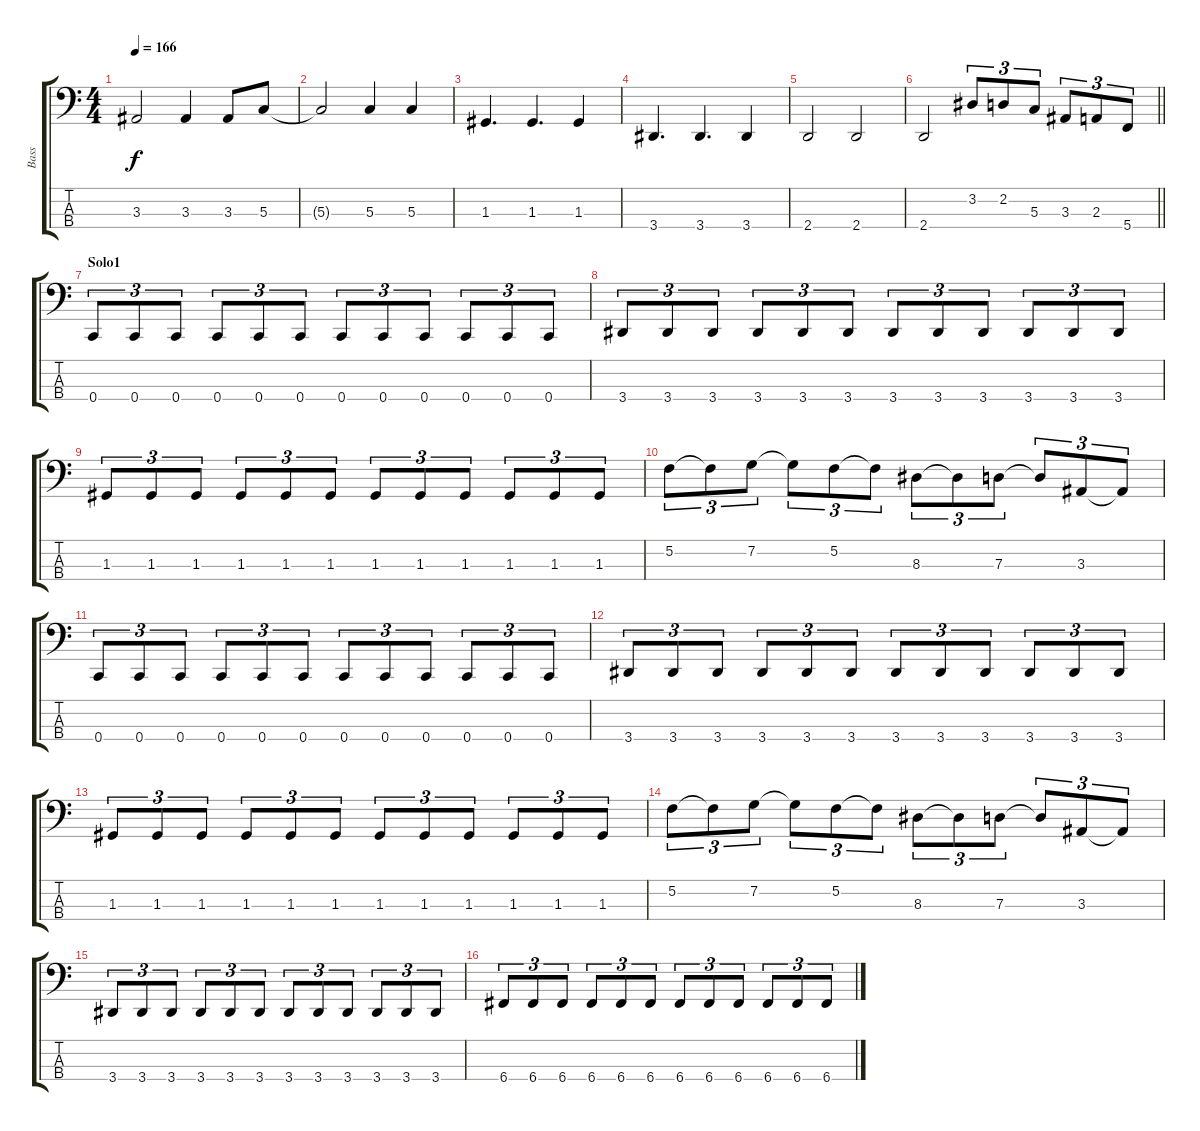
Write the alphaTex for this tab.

\track ("Bass" "Bass") {instrument electricbasspick}
\staff {score tabs}
\tuning (F2 C2 G1 C1) {hide}
\ts (4 4)
\tempo 166
\clef f4
\ks c
3.3.2{dy f} 3.3.4 3.3.8 5.3.8 |
5.3{t}.2 5.3.4 5.3.4 |
1.3.4{d} 1.3.4{d} 1.3.4 |
3.4.4{d} 3.4.4{d} 3.4.4 |
2.4.2 2.4.2 |
\barLineRight lightlight
2.4.2 3.2.8{tu (3 2)} 2.2.8{tu (3 2)} 5.3.8{tu (3 2)} 3.3.8{tu (3 2)} 2.3.8{tu (3 2)} 5.4.8{tu (3 2)} |
\section ("" "Solo1")
0.4.8{tu (3 2)} 0.4.8{tu (3 2)} 0.4.8{tu (3 2)} 0.4.8{tu (3 2)} 0.4.8{tu (3 2)} 0.4.8{tu (3 2)} 0.4.8{tu (3 2)} 0.4.8{tu (3 2)} 0.4.8{tu (3 2)} 0.4.8{tu (3 2)} 0.4.8{tu (3 2)} 0.4.8{tu (3 2)} |
3.4.8{tu (3 2)} 3.4.8{tu (3 2)} 3.4.8{tu (3 2)} 3.4.8{tu (3 2)} 3.4.8{tu (3 2)} 3.4.8{tu (3 2)} 3.4.8{tu (3 2)} 3.4.8{tu (3 2)} 3.4.8{tu (3 2)} 3.4.8{tu (3 2)} 3.4.8{tu (3 2)} 3.4.8{tu (3 2)} |
1.3.8{tu (3 2)} 1.3.8{tu (3 2)} 1.3.8{tu (3 2)} 1.3.8{tu (3 2)} 1.3.8{tu (3 2)} 1.3.8{tu (3 2)} 1.3.8{tu (3 2)} 1.3.8{tu (3 2)} 1.3.8{tu (3 2)} 1.3.8{tu (3 2)} 1.3.8{tu (3 2)} 1.3.8{tu (3 2)} |
5.2.8{tu (3 2)} 5.2{t}.8{tu (3 2)} 7.2.8{tu (3 2)} 7.2{t}.8{tu (3 2)} 5.2.8{tu (3 2)} 5.2{t}.8{tu (3 2)} 8.3.8{tu (3 2)} 8.3{t}.8{tu (3 2)} 7.3.8{tu (3 2)} 7.3{t}.8{tu (3 2)} 3.3.8{tu (3 2)} 3.3{t}.8{tu (3 2)} |
0.4.8{tu (3 2)} 0.4.8{tu (3 2)} 0.4.8{tu (3 2)} 0.4.8{tu (3 2)} 0.4.8{tu (3 2)} 0.4.8{tu (3 2)} 0.4.8{tu (3 2)} 0.4.8{tu (3 2)} 0.4.8{tu (3 2)} 0.4.8{tu (3 2)} 0.4.8{tu (3 2)} 0.4.8{tu (3 2)} |
3.4.8{tu (3 2)} 3.4.8{tu (3 2)} 3.4.8{tu (3 2)} 3.4.8{tu (3 2)} 3.4.8{tu (3 2)} 3.4.8{tu (3 2)} 3.4.8{tu (3 2)} 3.4.8{tu (3 2)} 3.4.8{tu (3 2)} 3.4.8{tu (3 2)} 3.4.8{tu (3 2)} 3.4.8{tu (3 2)} |
1.3.8{tu (3 2)} 1.3.8{tu (3 2)} 1.3.8{tu (3 2)} 1.3.8{tu (3 2)} 1.3.8{tu (3 2)} 1.3.8{tu (3 2)} 1.3.8{tu (3 2)} 1.3.8{tu (3 2)} 1.3.8{tu (3 2)} 1.3.8{tu (3 2)} 1.3.8{tu (3 2)} 1.3.8{tu (3 2)} |
5.2.8{tu (3 2)} 5.2{t}.8{tu (3 2)} 7.2.8{tu (3 2)} 7.2{t}.8{tu (3 2)} 5.2.8{tu (3 2)} 5.2{t}.8{tu (3 2)} 8.3.8{tu (3 2)} 8.3{t}.8{tu (3 2)} 7.3.8{tu (3 2)} 7.3{t}.8{tu (3 2)} 3.3.8{tu (3 2)} 3.3{t}.8{tu (3 2)} |
3.4.8{tu (3 2)} 3.4.8{tu (3 2)} 3.4.8{tu (3 2)} 3.4.8{tu (3 2)} 3.4.8{tu (3 2)} 3.4.8{tu (3 2)} 3.4.8{tu (3 2)} 3.4.8{tu (3 2)} 3.4.8{tu (3 2)} 3.4.8{tu (3 2)} 3.4.8{tu (3 2)} 3.4.8{tu (3 2)} |
6.4.8{tu (3 2)} 6.4.8{tu (3 2)} 6.4.8{tu (3 2)} 6.4.8{tu (3 2)} 6.4.8{tu (3 2)} 6.4.8{tu (3 2)} 6.4.8{tu (3 2)} 6.4.8{tu (3 2)} 6.4.8{tu (3 2)} 6.4.8{tu (3 2)} 6.4.8{tu (3 2)} 6.4.8{tu (3 2)}
